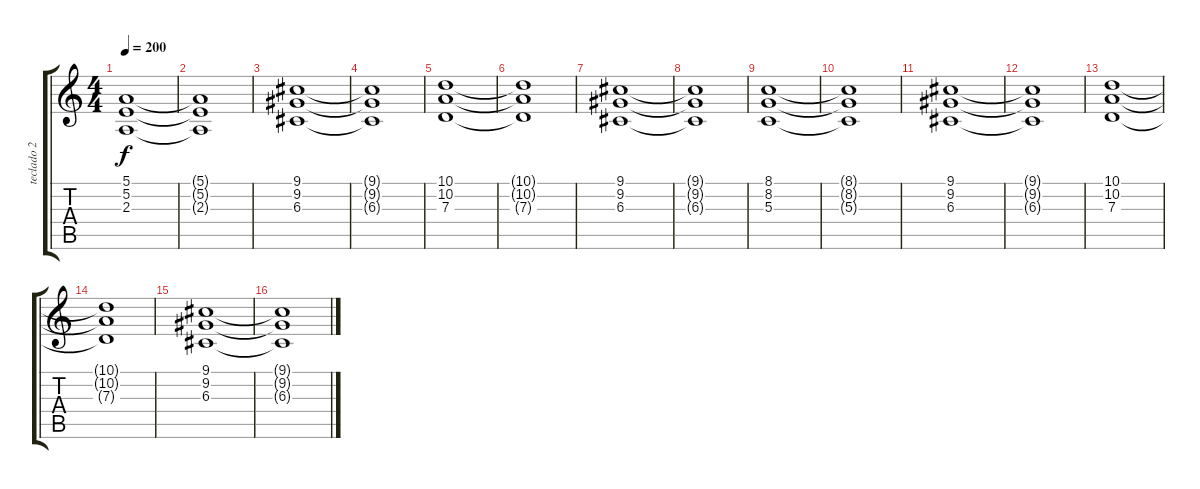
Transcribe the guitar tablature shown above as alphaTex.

\track ("teclado 2" "teclado 2") {instrument choiraahs}
\staff {score tabs}
\tuning (E4 B3 G3 D3 A2 E2) {hide}
\ts (4 4)
\tempo 200
\clef g2
\ks c
(5.1 5.2 2.3).1{dy f} |
(5.1{t} 5.2{t} 2.3{t}).1 |
(9.1 9.2 6.3).1 |
(9.1{t} 9.2{t} 6.3{t}).1 |
(10.1 10.2 7.3).1 |
(10.1{t} 10.2{t} 7.3{t}).1 |
(9.1 9.2 6.3).1 |
(9.1{t} 9.2{t} 6.3{t}).1 |
(8.1 8.2 5.3).1 |
(8.1{t} 8.2{t} 5.3{t}).1 |
(9.1 9.2 6.3).1 |
(9.1{t} 9.2{t} 6.3{t}).1 |
(10.1 10.2 7.3).1 |
(10.1{t} 10.2{t} 7.3{t}).1 |
(9.1 9.2 6.3).1 |
(9.1{t} 9.2{t} 6.3{t}).1
